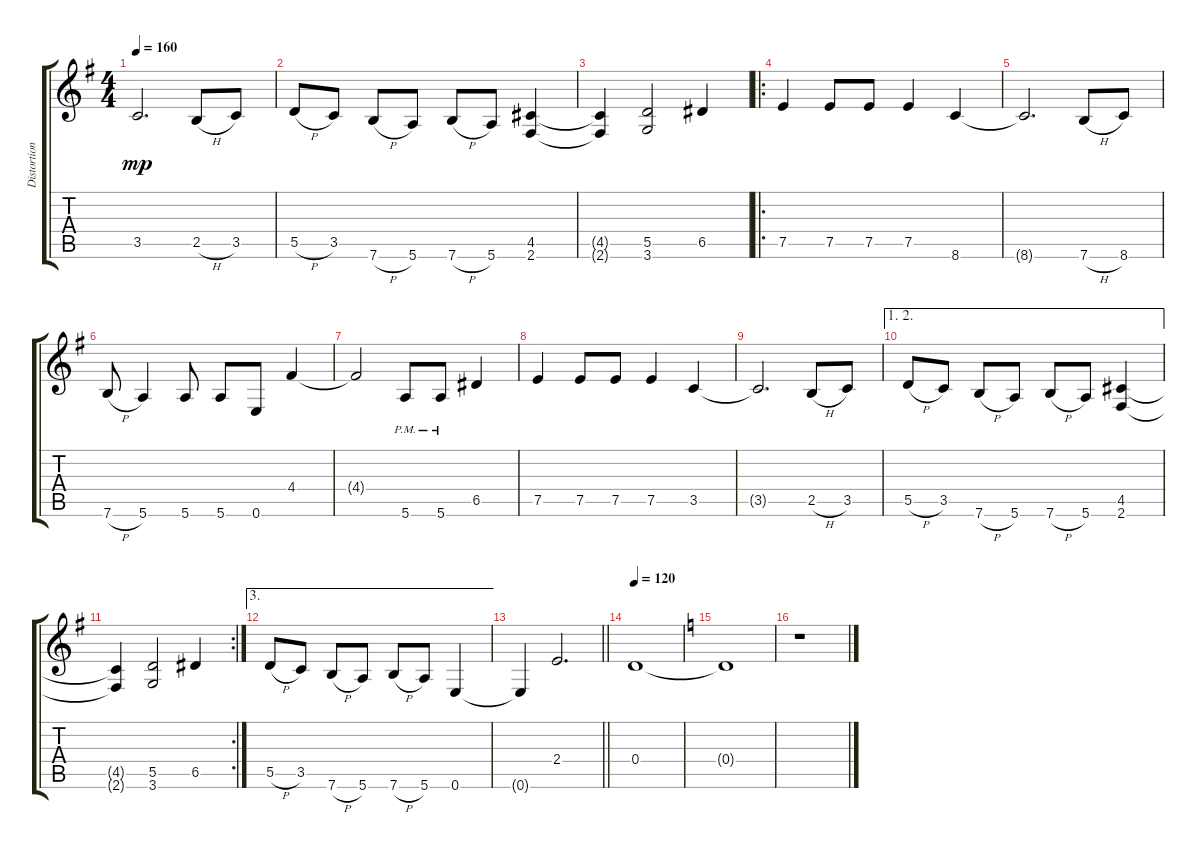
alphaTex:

\track ("Distortion (Right)" "Distortion") {instrument overdrivenguitar}
\staff {score tabs}
\tuning (E4 B3 G3 D3 A2 E2) {hide}
\ts (4 4)
\tempo 160
\clef g2
\ks g
3.5{t}.2{d dy mp} 2.5{h}.8 3.5.8 |
5.5{h}.8 3.5.8 7.6{h}.8 5.6.8 7.6{h}.8 5.6.8 (4.5 2.6).4 |
(4.5{t} 2.6{t}).4 (5.5 3.6).2 6.5.4 |
\ro
7.5.4 7.5.8 7.5.8 7.5.4 8.6.4 |
8.6{t}.2{d} 7.6{h}.8 8.6.8 |
7.6{h}.8 5.6.4 5.6.8 5.6.8 0.6.8 4.4.4 |
4.4{t}.2 5.6{pm}.8 5.6{pm}.8 6.5.4 |
7.5.4 7.5.8 7.5.8 7.5.4 3.5.4 |
3.5{t}.2{d} 2.5{h}.8 3.5.8 |
\ae (1 2)
5.5{h}.8 3.5.8 7.6{h}.8 5.6.8 7.6{h}.8 5.6.8 (4.5 2.6).4 |
\rc 2
(4.5{t} 2.6{t}).4 (5.5 3.6).2 6.5.4 |
\ae 3
5.5{h}.8 3.5.8 7.6{h}.8 5.6.8 7.6{h}.8 5.6.8 0.6.4 |
\barLineRight lightlight
0.6{t}.4 2.4.2{d} |
\tempo 120
0.4.1 |
\ks c
0.4{t}.1 |
r.1
